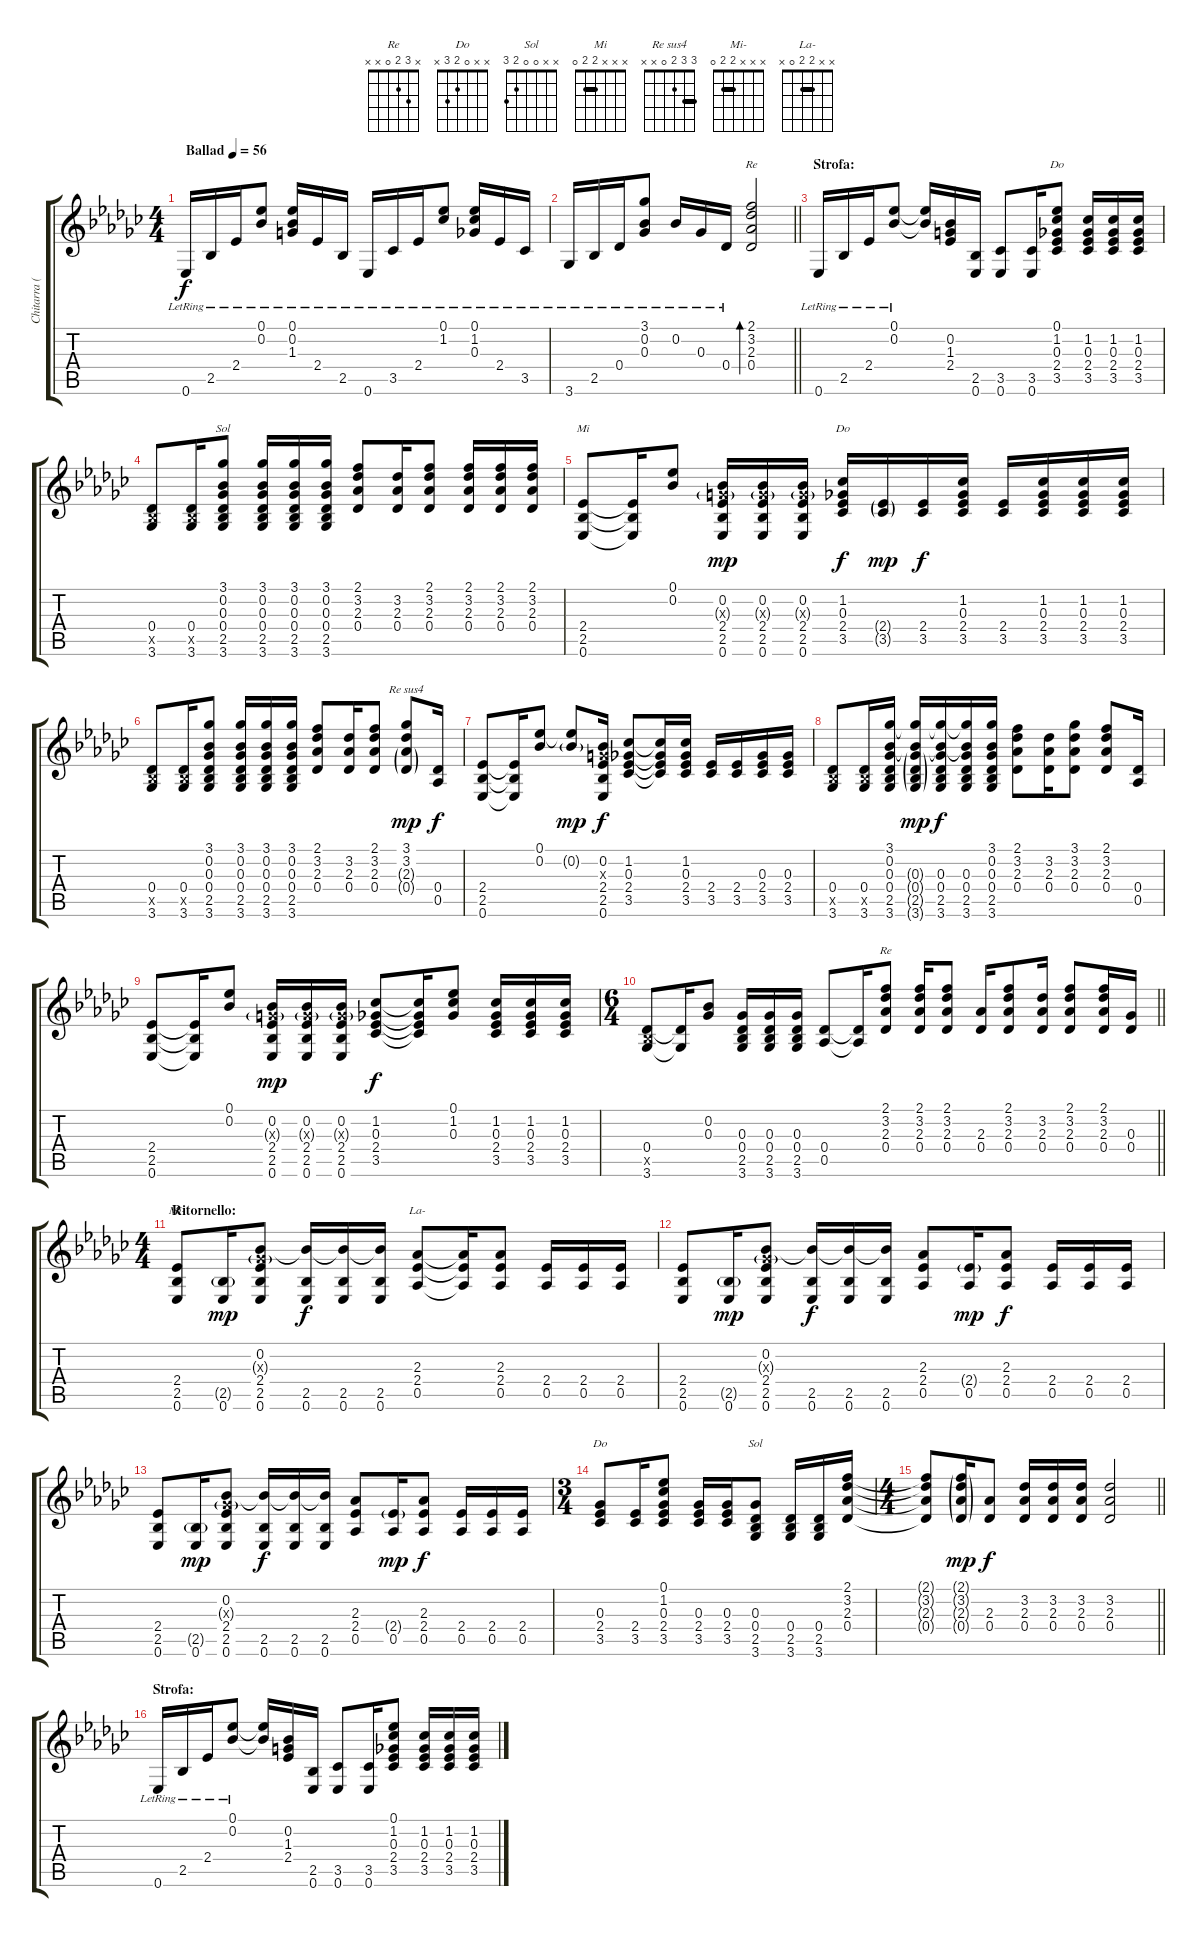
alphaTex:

\track ("Chitarra (acustica)" "Chitarra (") {instrument acousticguitarsteel}
\staff {score tabs}
\tuning (Eb4 Bb3 Gb3 Db3 Ab2 Eb2) {hide}
\chord ("Re" 2 3 2 0 x x) {barre 2}
\chord ("Do" 0 1 0 2 3 x)
\chord ("Sol" 3 0 0 0 2 3)
\chord ("Mi" x x x 2 2 0) {barre 2}
\chord ("Do" x 1 0 2 3 x)
\chord ("Re sus4" 3 3 2 0 x x) {barre 3}
\chord ("Re" x 3 2 0 x x)
\chord ("Mi-" x x x 2 2 0) {barre 2}
\chord ("La-" x x 2 2 0 x) {barre 2}
\chord ("Do" x x 0 2 3 x)
\chord ("Sol" x x 0 0 2 3)
\ts (4 4)
\tempo (56 "Ballad")
\clef g2
\ks ebminor
0.6{lr}.16{dy f instrument acousticguitarsteel} 2.5{lr}.16 2.4{lr}.16 (0.1{lr} 0.2{lr}).8 (0.1{lr} 0.2{lr} 1.3{lr}).16 2.4{lr}.16 2.5{lr}.16 0.6{lr}.16 3.5{lr}.16 2.4{lr}.16 (0.1{lr} 1.2{lr}).8 (0.1{lr} 1.2{lr} 0.3{lr}).16 2.4{lr}.16 3.5{lr}.16 |
\barLineRight lightlight
3.6{lr}.16 2.5{lr}.16 0.4{lr}.16 (3.1{lr} 0.2{lr} 0.3{lr}).8 0.2{lr}.16 0.3{lr}.16 0.4{lr}.16 (2.1 3.2 2.3 0.4).2{bd 120 ch "Re"} |
\section ("" "Strofa:")
0.6{lr}.16 2.5{lr}.16 2.4{lr}.16 (0.1{lr} 0.2{lr}).8 (0.1{t} 0.2{t}).16 (0.2 1.3 2.4).16 (2.5 0.6).16 (3.5 0.6).8 (3.5 0.6).16 (0.1 1.2 0.3 2.4 3.5).8{ch "Do"} (1.2 0.3 2.4 3.5).16 (1.2 0.3 2.4 3.5).16 (1.2 0.3 2.4 3.5).16 |
(0.4 2.5{x} 3.6).8 (0.4 2.5{x} 3.6).16 (3.1 0.2 0.3 0.4 2.5 3.6).8{ch "Sol"} (3.1 0.2 0.3 0.4 2.5 3.6).16 (3.1 0.2 0.3 0.4 2.5 3.6).16 (3.1 0.2 0.3 0.4 2.5 3.6).16 (2.1 3.2 2.3 0.4).8 (3.2 2.3 0.4).16 (2.1 3.2 2.3 0.4).8 (2.1 3.2 2.3 0.4).16 (2.1 3.2 2.3 0.4).16 (2.1 3.2 2.3 0.4).16 |
(2.4 2.5 0.6).8{ch "Mi"} (2.4{t} 2.5{t} 0.6{t}).16 (0.1 0.2).8 (0.2 1.3{g x} 2.4 2.5 0.6).16{dy mp} (0.2 1.3{g x} 2.4 2.5 0.6).16 (0.2 1.3{g x} 2.4 2.5 0.6).16 (1.2 0.3 2.4 3.5).16{ch "Do" dy f} (2.4{g} 3.5{g}).16{dy mp} (2.4 3.5).16{dy f} (1.2 0.3 2.4 3.5).16 (2.4 3.5).16 (1.2 0.3 2.4 3.5).16 (1.2 0.3 2.4 3.5).16 (1.2 0.3 2.4 3.5).16 |
(0.4 2.5{x} 3.6).8 (0.4 2.5{x} 3.6).16 (3.1 0.2 0.3 0.4 2.5 3.6).8 (3.1 0.2 0.3 0.4 2.5 3.6).16 (3.1 0.2 0.3 0.4 2.5 3.6).16 (3.1 0.2 0.3 0.4 2.5 3.6).16 (2.1 3.2 2.3 0.4).8 (3.2 2.3 0.4).16 (2.1 3.2 2.3 0.4).8 (3.1 3.2 2.3{g} 0.4{g}).8{ch "Re sus4" dy mp} (0.4 0.5).16{dy f} |
(2.4 2.5 0.6).8 (2.4{t} 2.5{t} 0.6{t}).16 (0.1 0.2).8 (0.1{t} 0.2{g}).8{dy mp} (0.2 1.3{x} 2.4 2.5 0.6).16{dy f} (1.2 0.3 2.4 3.5).8 (1.2{t} 0.3{t} 2.4{t} 3.5{t}).16 (1.2 0.3 2.4 3.5).16 (2.4 3.5).16 (2.4 3.5).16 (0.3 2.4 3.5).16 (0.3 2.4 3.5).16 |
(0.4 2.5{x} 3.6).8 (0.4 2.5{x} 3.6).16 (3.1 0.2 0.3 0.4 2.5 3.6).16 (3.1{t} 0.2{t} 0.3{g} 0.4{g} 2.5{g} 3.6{g}).16{dy mp} (3.1{t} 0.2{t} 0.3 0.4 2.5 3.6).16{dy f} (3.1{t} 0.2{t} 0.3 0.4 2.5 3.6).16 (3.1 0.2 0.3 0.4 2.5 3.6).16 (2.1 3.2 2.3 0.4).8 (3.2 2.3 0.4).16 (3.1 3.2 2.3 0.4).8 (2.1 3.2 2.3 0.4).8 (0.4 0.5).16 |
(2.4 2.5 0.6).8 (2.4{t} 2.5{t} 0.6{t}).16 (0.1 0.2).8 (0.2 1.3{g x} 2.4 2.5 0.6).16{dy mp} (0.2 1.3{g x} 2.4 2.5 0.6).16 (0.2 1.3{g x} 2.4 2.5 0.6).16 (1.2 0.3 2.4 3.5).8{dy f} (1.2{t} 0.3{t} 2.4{t} 3.5{t}).16 (0.1 1.2 0.3).8 (1.2 0.3 2.4 3.5).16 (1.2 0.3 2.4 3.5).16 (1.2 0.3 2.4 3.5).16 |
\ts (6 4)
\barLineRight lightlight
(0.4 2.5{x} 3.6).8 (0.4{t} 3.6{t}).16 (0.2 0.3).8 (0.3 0.4 2.5 3.6).16 (0.3 0.4 2.5 3.6).16 (0.3 0.4 2.5 3.6).16 (0.4 0.5).8 (0.4{t} 0.5{t}).16 (2.1 3.2 2.3 0.4).8{ch "Re"} (2.1 3.2 2.3 0.4).16 (2.1 3.2 2.3 0.4).8 (2.3 0.4).16 (2.1 3.2 2.3 0.4).8 (3.2 2.3 0.4).16 (2.1 3.2 2.3 0.4).8 (2.1 3.2 2.3 0.4).16 (0.3 0.4).16 |
\ts (4 4)
\section ("" "Ritornello:")
(2.4 2.5 0.6).8{ch "Mi-"} (2.5{g} 0.6).16{dy mp} (0.2 0.3{g x} 2.4 2.5 0.6).8 (0.2{t} 2.5 0.6).16{dy f} (0.2{t} 2.5 0.6).16 (0.2{t} 2.5 0.6).16 (2.3 2.4 0.5).8{ch "La-"} (2.3{t} 2.4{t} 0.5{t}).16 (2.3 2.4 0.5).8 (2.4 0.5).16 (2.4 0.5).16 (2.4 0.5).16 |
(2.4 2.5 0.6).8 (2.5{g} 0.6).16{dy mp} (0.2 0.3{g x} 2.4 2.5 0.6).8 (0.2{t} 2.5 0.6).16{dy f} (0.2{t} 2.5 0.6).16 (0.2{t} 2.5 0.6).16 (2.3 2.4 0.5).8 (2.4{g} 0.5).16{dy mp} (2.3 2.4 0.5).8{dy f} (2.4 0.5).16 (2.4 0.5).16 (2.4 0.5).16 |
(2.4 2.5 0.6).8 (2.5{g} 0.6).16{dy mp} (0.2 0.3{g x} 2.4 2.5 0.6).8 (0.2{t} 2.5 0.6).16{dy f} (0.2{t} 2.5 0.6).16 (0.2{t} 2.5 0.6).16 (2.3 2.4 0.5).8 (2.4{g} 0.5).16{dy mp} (2.3 2.4 0.5).8{dy f} (2.4 0.5).16 (2.4 0.5).16 (2.4 0.5).16 |
\ts (3 4)
(0.3 2.4 3.5).8{ch "Do"} (2.4 3.5).16 (0.1 1.2 0.3 2.4 3.5).8 (0.3 2.4 3.5).16 (0.3 2.4 3.5).16 (0.3 0.4 2.5 3.6).8{ch "Sol"} (0.4 2.5 3.6).16 (0.4 2.5 3.6).16 (2.1 3.2 2.3 0.4).16 |
\ts (4 4)
\barLineRight lightlight
(2.1{t} 3.2{t} 2.3{t} 0.4{t}).8 (2.1{g} 3.2{g} 2.3{g} 0.4{g}).16{dy mp} (2.3 0.4).8{dy f} (3.2 2.3 0.4).16 (3.2 2.3 0.4).16 (3.2 2.3 0.4).16 (3.2 2.3 0.4).2 |
\section ("" "Strofa:")
0.6{lr}.16 2.5{lr}.16 2.4{lr}.16 (0.1{lr} 0.2{lr}).8 (0.1{t} 0.2{t}).16 (0.2 1.3 2.4).16 (2.5 0.6).16 (3.5 0.6).8 (3.5 0.6).16 (0.1 1.2 0.3 2.4 3.5).8 (1.2 0.3 2.4 3.5).16 (1.2 0.3 2.4 3.5).16 (1.2 0.3 2.4 3.5).16
